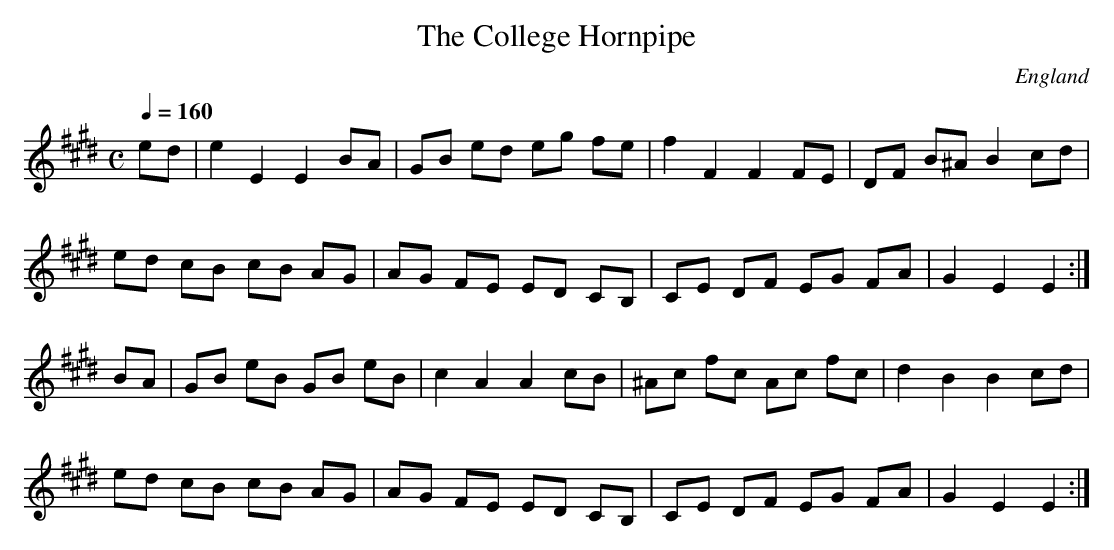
X:1
T:College Hornpipe, The
M:C
L:1/8
Q:1/4=160
O:England
K:Emaj
ed | e2 E2 E2 BA | GB ed eg fe | f2 F2 F2 FE |\
DF B^A B2 cd |
ed cB cB AG | AG FE ED CB, |\
CE DF EG FA | G2 E2 E2 :|
BA | GB eB GB eB | c2 A2 A2 cB | ^Ac fc Ac fc |\
d2 B2 B2 cd |
ed cB cB AG | AG FE ED CB, |\
CE DF EG FA | G2 E2 E2 :|
